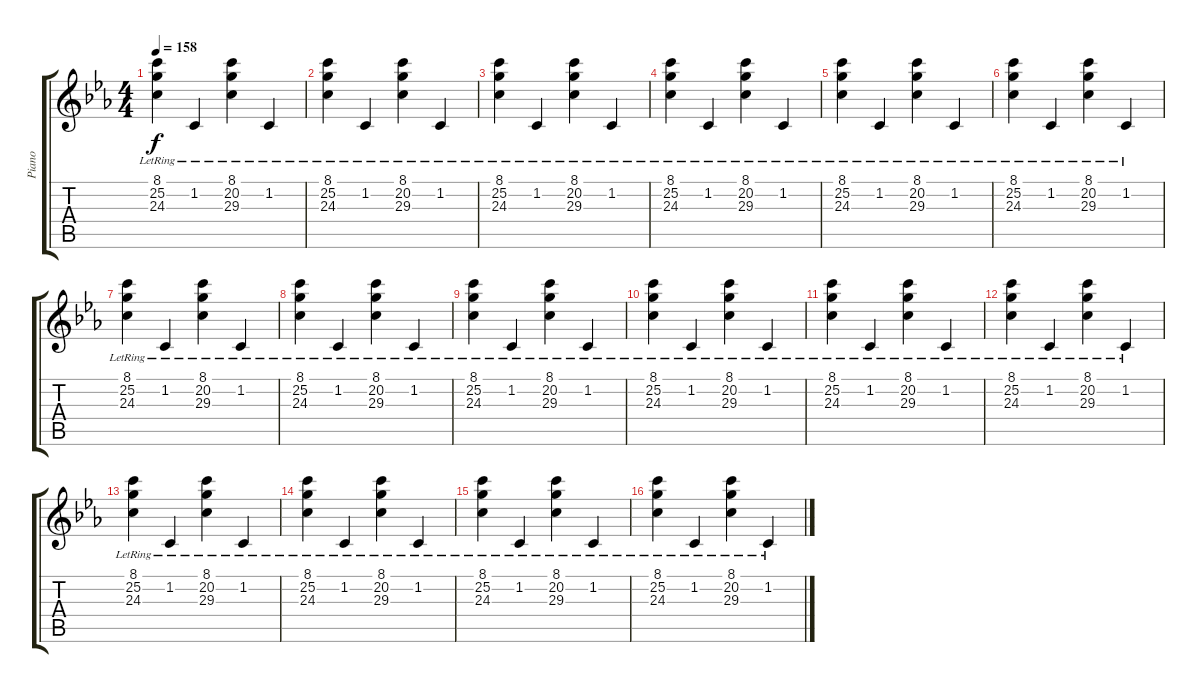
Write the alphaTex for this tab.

\track ("Piano" "Piano") {instrument acousticgrandpiano}
\staff {score tabs}
\tuning (E4 B3 G3 D3 A2 E2) {hide}
\ts (4 4)
\tempo 158
\clef g2
\ks eb
(8.1{lr} 25.2 24.3{lr}).4{dy f} 1.2{lr}.4 (8.1{lr} 20.2{lr} 29.3).4 1.2{lr}.4 |
(8.1{lr} 25.2 24.3{lr}).4 1.2{lr}.4 (8.1{lr} 20.2{lr} 29.3).4 1.2{lr}.4 |
(8.1{lr} 25.2 24.3{lr}).4 1.2{lr}.4 (8.1{lr} 20.2{lr} 29.3).4 1.2{lr}.4 |
(8.1{lr} 25.2 24.3{lr}).4 1.2{lr}.4 (8.1{lr} 20.2{lr} 29.3).4 1.2{lr}.4 |
(8.1{lr} 25.2 24.3{lr}).4 1.2{lr}.4 (8.1{lr} 20.2{lr} 29.3).4 1.2{lr}.4 |
(8.1{lr} 25.2 24.3{lr}).4 1.2{lr}.4 (8.1{lr} 20.2{lr} 29.3).4 1.2{lr}.4 |
(8.1{lr} 25.2 24.3{lr}).4 1.2{lr}.4 (8.1{lr} 20.2{lr} 29.3).4 1.2{lr}.4 |
(8.1{lr} 25.2 24.3{lr}).4 1.2{lr}.4 (8.1{lr} 20.2{lr} 29.3).4 1.2{lr}.4 |
(8.1{lr} 25.2 24.3{lr}).4 1.2{lr}.4 (8.1{lr} 20.2{lr} 29.3).4 1.2{lr}.4 |
(8.1{lr} 25.2 24.3{lr}).4 1.2{lr}.4 (8.1{lr} 20.2{lr} 29.3).4 1.2{lr}.4 |
(8.1{lr} 25.2 24.3{lr}).4 1.2{lr}.4 (8.1{lr} 20.2{lr} 29.3).4 1.2{lr}.4 |
(8.1{lr} 25.2 24.3{lr}).4 1.2{lr}.4 (8.1{lr} 20.2{lr} 29.3).4 1.2{lr}.4 |
(8.1{lr} 25.2 24.3{lr}).4 1.2{lr}.4 (8.1{lr} 20.2{lr} 29.3).4 1.2{lr}.4 |
(8.1{lr} 25.2 24.3{lr}).4 1.2{lr}.4 (8.1{lr} 20.2{lr} 29.3).4 1.2{lr}.4 |
(8.1{lr} 25.2 24.3{lr}).4 1.2{lr}.4 (8.1{lr} 20.2{lr} 29.3).4 1.2{lr}.4 |
(8.1{lr} 25.2 24.3{lr}).4 1.2{lr}.4 (8.1{lr} 20.2{lr} 29.3).4 1.2{lr}.4
